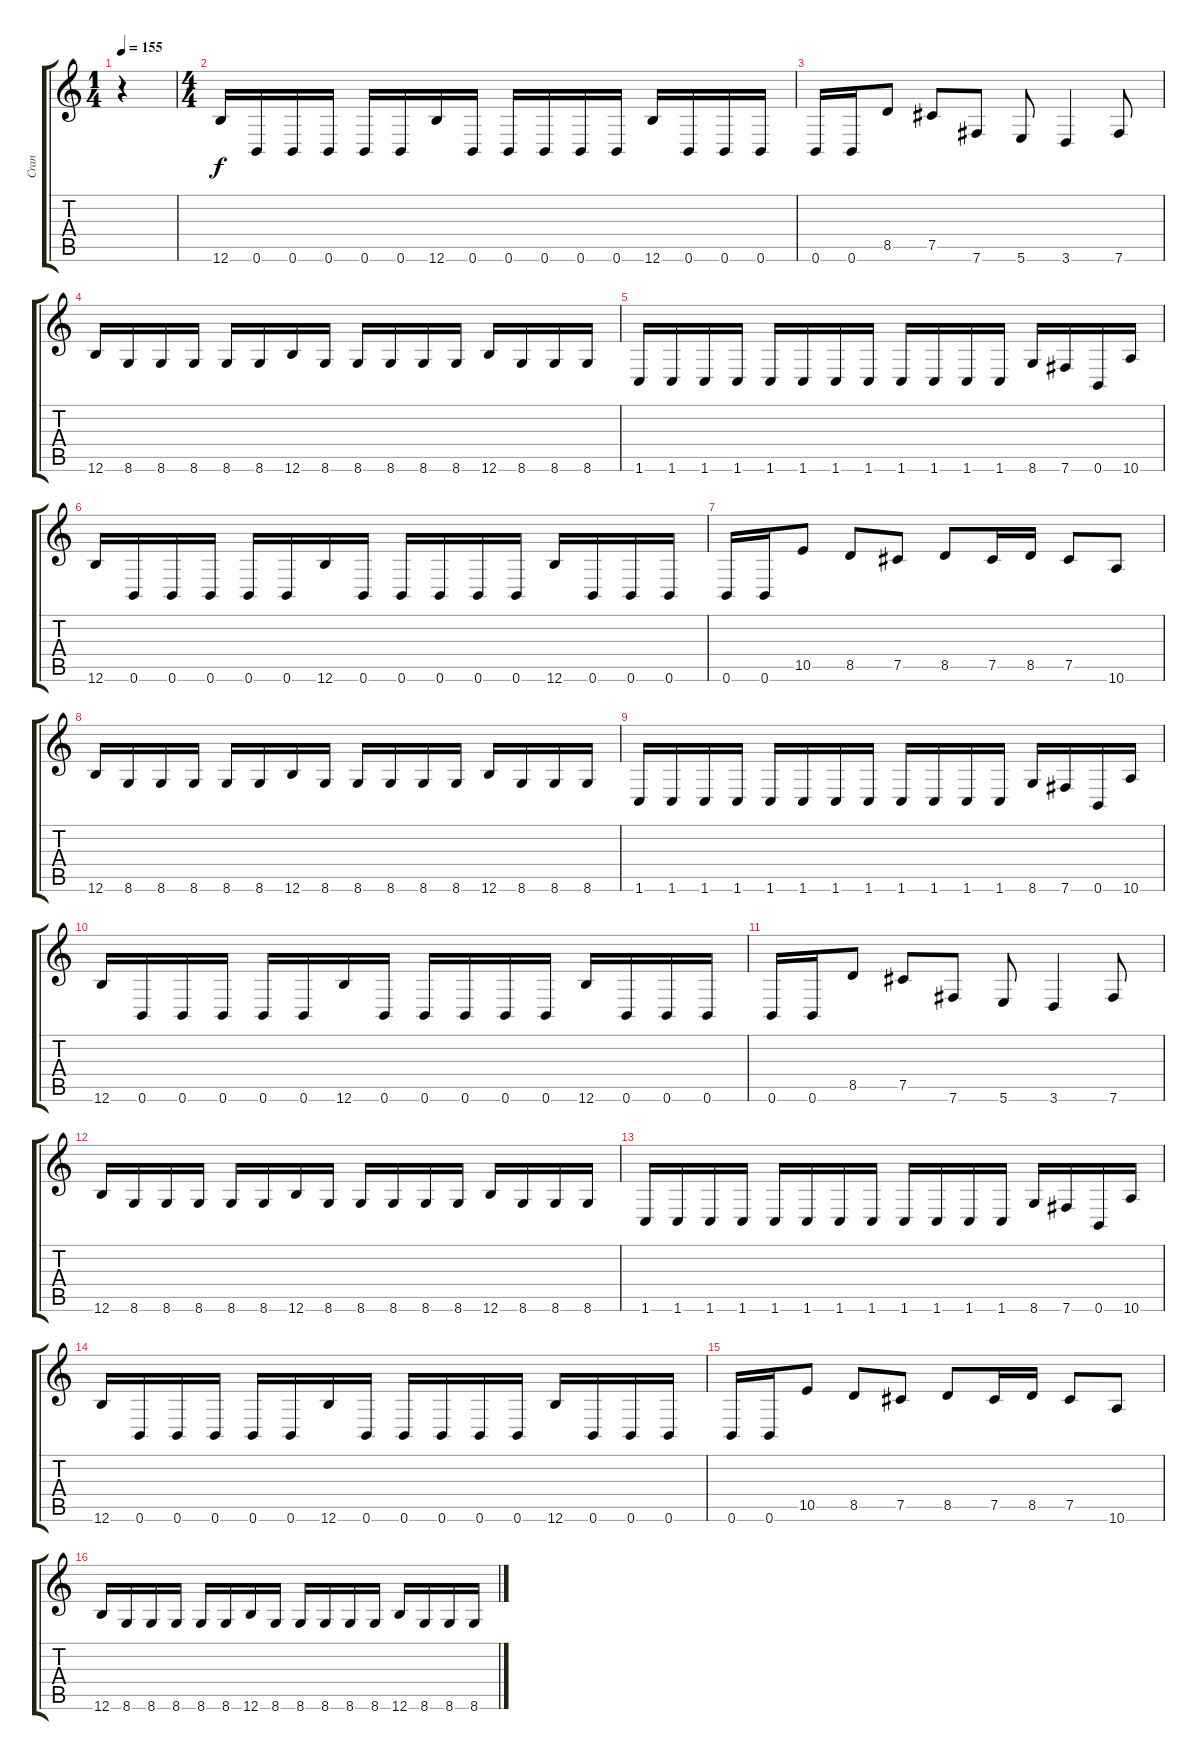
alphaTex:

\track ("Cran" "Cran") {instrument distortionguitar}
\staff {score tabs}
\tuning (Db4 Ab3 E3 B2 Gb2 B1) {hide}
\ts (1 4)
\tempo 155
\clef g2
\ks c
r.4{dy f} |
\ts (4 4)
12.6.16 0.6.16 0.6.16 0.6.16 0.6.16 0.6.16 12.6.16 0.6.16 0.6.16 0.6.16 0.6.16 0.6.16 12.6.16 0.6.16 0.6.16 0.6.16 |
0.6.16 0.6.16 8.5.8 7.5.8 7.6.8 5.6.8 3.6.4 7.6.8 |
12.6.16 8.6.16 8.6.16 8.6.16 8.6.16 8.6.16 12.6.16 8.6.16 8.6.16 8.6.16 8.6.16 8.6.16 12.6.16 8.6.16 8.6.16 8.6.16 |
1.6.16 1.6.16 1.6.16 1.6.16 1.6.16 1.6.16 1.6.16 1.6.16 1.6.16 1.6.16 1.6.16 1.6.16 8.6.16 7.6.16 0.6.16 10.6.16 |
12.6.16 0.6.16 0.6.16 0.6.16 0.6.16 0.6.16 12.6.16 0.6.16 0.6.16 0.6.16 0.6.16 0.6.16 12.6.16 0.6.16 0.6.16 0.6.16 |
0.6.16 0.6.16 10.5.8 8.5.8 7.5.8 8.5.8 7.5.16 8.5.16 7.5.8 10.6.8 |
12.6.16 8.6.16 8.6.16 8.6.16 8.6.16 8.6.16 12.6.16 8.6.16 8.6.16 8.6.16 8.6.16 8.6.16 12.6.16 8.6.16 8.6.16 8.6.16 |
1.6.16 1.6.16 1.6.16 1.6.16 1.6.16 1.6.16 1.6.16 1.6.16 1.6.16 1.6.16 1.6.16 1.6.16 8.6.16 7.6.16 0.6.16 10.6.16 |
12.6.16 0.6.16 0.6.16 0.6.16 0.6.16 0.6.16 12.6.16 0.6.16 0.6.16 0.6.16 0.6.16 0.6.16 12.6.16 0.6.16 0.6.16 0.6.16 |
0.6.16 0.6.16 8.5.8 7.5.8 7.6.8 5.6.8 3.6.4 7.6.8 |
12.6.16 8.6.16 8.6.16 8.6.16 8.6.16 8.6.16 12.6.16 8.6.16 8.6.16 8.6.16 8.6.16 8.6.16 12.6.16 8.6.16 8.6.16 8.6.16 |
1.6.16 1.6.16 1.6.16 1.6.16 1.6.16 1.6.16 1.6.16 1.6.16 1.6.16 1.6.16 1.6.16 1.6.16 8.6.16 7.6.16 0.6.16 10.6.16 |
12.6.16 0.6.16 0.6.16 0.6.16 0.6.16 0.6.16 12.6.16 0.6.16 0.6.16 0.6.16 0.6.16 0.6.16 12.6.16 0.6.16 0.6.16 0.6.16 |
0.6.16 0.6.16 10.5.8 8.5.8 7.5.8 8.5.8 7.5.16 8.5.16 7.5.8 10.6.8 |
12.6.16 8.6.16 8.6.16 8.6.16 8.6.16 8.6.16 12.6.16 8.6.16 8.6.16 8.6.16 8.6.16 8.6.16 12.6.16 8.6.16 8.6.16 8.6.16
